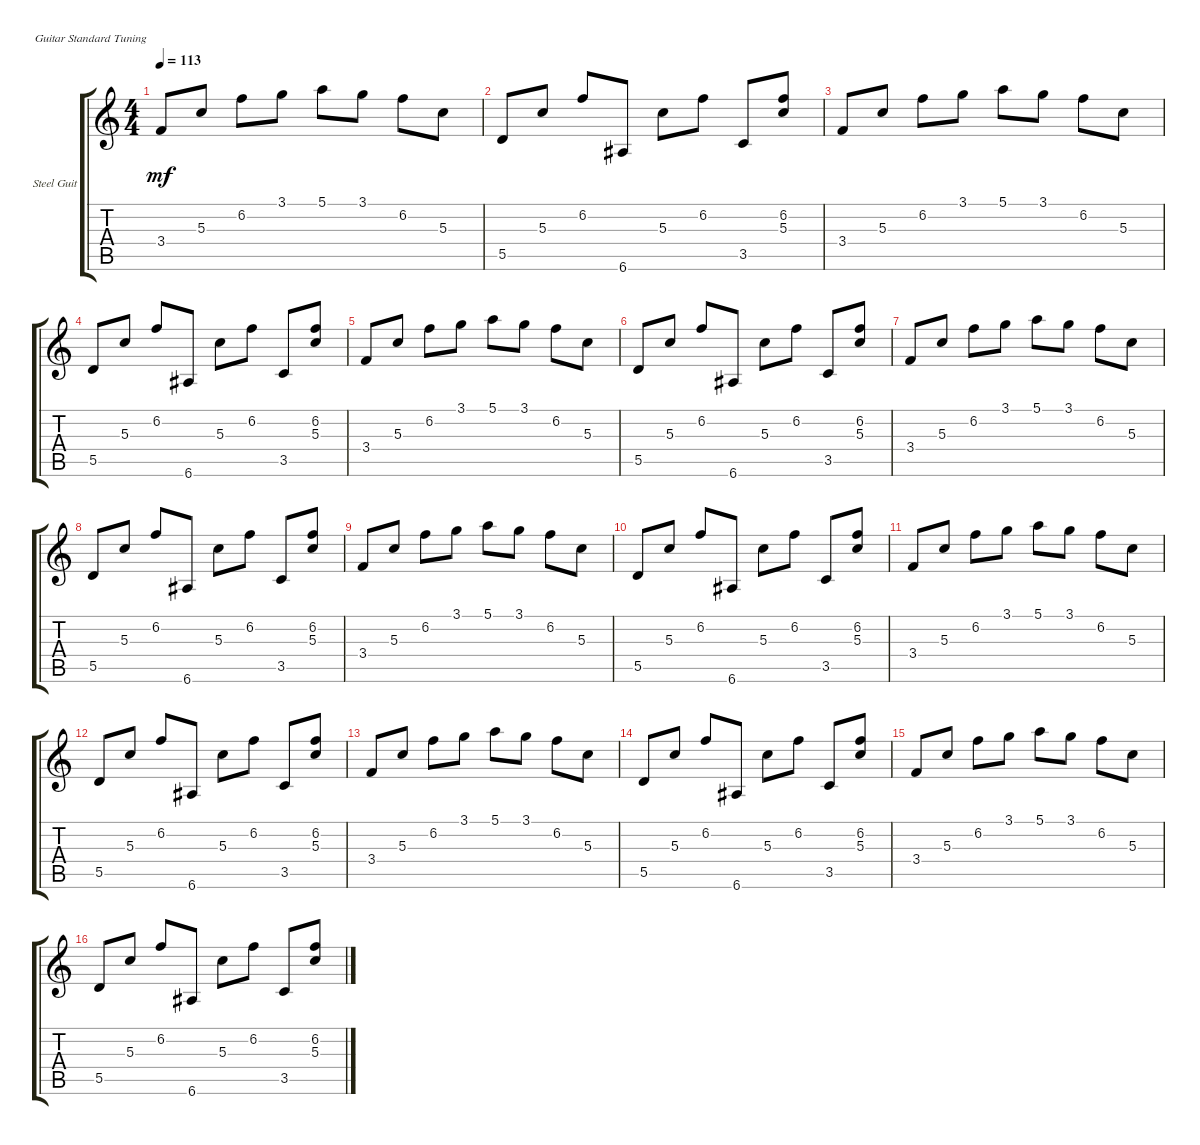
\defaultSystemsLayout 4
\bracketExtendMode groupsimilarinstruments
\firstSystemTrackNameOrientation horizontal
\otherSystemsTrackNameOrientation horizontal
\track ("Steel Guitar" "Steel Guit") {instrument acousticguitarsteel}
\staff {score tabs}
\tuning (E4 B3 G3 D3 A2 E2)
\ts (4 4)
\tempo 113
\clef g2
\ks c
3.4.8{dy mf} 5.3.8 6.2.8 3.1.8 5.1.8 3.1.8 6.2.8 5.3.8 |
5.5.8 5.3.8 6.2.8 6.6.8 5.3.8 6.2.8 3.5.8 (6.2 5.3).8 |
3.4.8 5.3.8 6.2.8 3.1.8 5.1.8 3.1.8 6.2.8 5.3.8 |
5.5.8 5.3.8 6.2.8 6.6.8 5.3.8 6.2.8 3.5.8 (6.2 5.3).8 |
3.4.8 5.3.8 6.2.8 3.1.8 5.1.8 3.1.8 6.2.8 5.3.8 |
5.5.8 5.3.8 6.2.8 6.6.8 5.3.8 6.2.8 3.5.8 (6.2 5.3).8 |
3.4.8 5.3.8 6.2.8 3.1.8 5.1.8 3.1.8 6.2.8 5.3.8 |
5.5.8 5.3.8 6.2.8 6.6.8 5.3.8 6.2.8 3.5.8 (6.2 5.3).8 |
3.4.8 5.3.8 6.2.8 3.1.8 5.1.8 3.1.8 6.2.8 5.3.8 |
5.5.8 5.3.8 6.2.8 6.6.8 5.3.8 6.2.8 3.5.8 (6.2 5.3).8 |
3.4.8 5.3.8 6.2.8 3.1.8 5.1.8 3.1.8 6.2.8 5.3.8 |
5.5.8 5.3.8 6.2.8 6.6.8 5.3.8 6.2.8 3.5.8 (6.2 5.3).8 |
3.4.8 5.3.8 6.2.8 3.1.8 5.1.8 3.1.8 6.2.8 5.3.8 |
5.5.8 5.3.8 6.2.8 6.6.8 5.3.8 6.2.8 3.5.8 (6.2 5.3).8 |
3.4.8 5.3.8 6.2.8 3.1.8 5.1.8 3.1.8 6.2.8 5.3.8 |
5.5.8 5.3.8 6.2.8 6.6.8 5.3.8 6.2.8 3.5.8 (6.2 5.3).8
